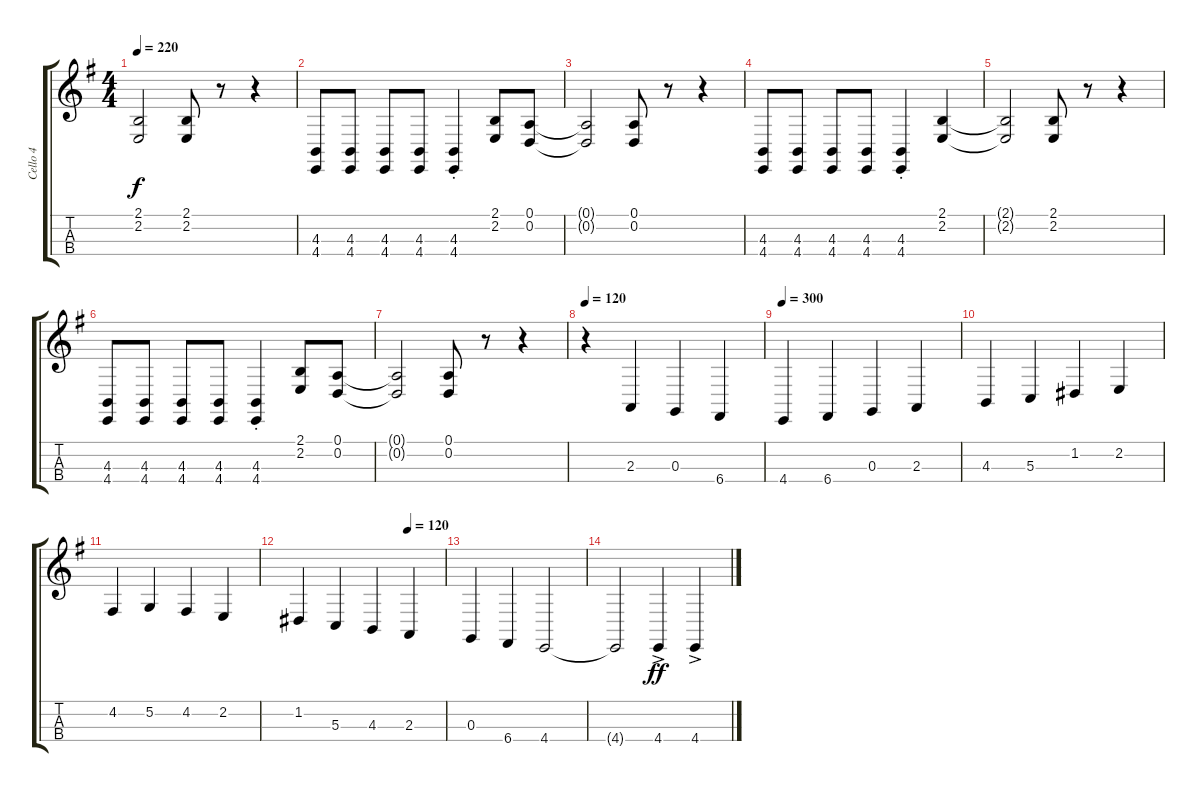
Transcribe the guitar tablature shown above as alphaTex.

\track ("Cello 4" "Cello 4") {instrument cello}
\staff {score tabs}
\tuning (A3 D3 G2 C2) {hide}
\ts (4 4)
\tempo 220
\clef g2
\ks g
(2.1{t} 2.2{t}).2{dy f} (2.1 2.2).8 r.8 r.4 |
(4.3 4.4).8 (4.3 4.4).8 (4.3 4.4).8 (4.3 4.4).8 (4.3{st} 4.4{st}).4 (2.1 2.2).8 (0.1 0.2).8 |
(0.1{t} 0.2{t}).2 (0.1 0.2).8 r.8 r.4 |
(4.3 4.4).8 (4.3 4.4).8 (4.3 4.4).8 (4.3 4.4).8 (4.3{st} 4.4{st}).4 (2.1 2.2).4 |
(2.1{t} 2.2{t}).2 (2.1 2.2).8 r.8 r.4 |
(4.3 4.4).8 (4.3 4.4).8 (4.3 4.4).8 (4.3 4.4).8 (4.3{st} 4.4{st}).4 (2.1 2.2).8 (0.1 0.2).8 |
(0.1{t} 0.2{t}).2 (0.1 0.2).8 r.8 r.4 |
\tempo 120
r.4 2.3.4 0.3.4 6.4.4 |
\tempo 300
4.4.4 6.4.4 0.3.4 2.3.4 |
4.3.4 5.3.4 1.2.4 2.2.4 |
4.2.4 5.2.4 4.2.4 2.2.4 |
\tempo (120 0.75)
1.2.4 5.3.4 4.3.4 2.3.4 |
0.3.4 6.4.4 4.4.2 |
4.4{t}.2 4.4{ac}.4{dy ff} 4.4{ac}.4
